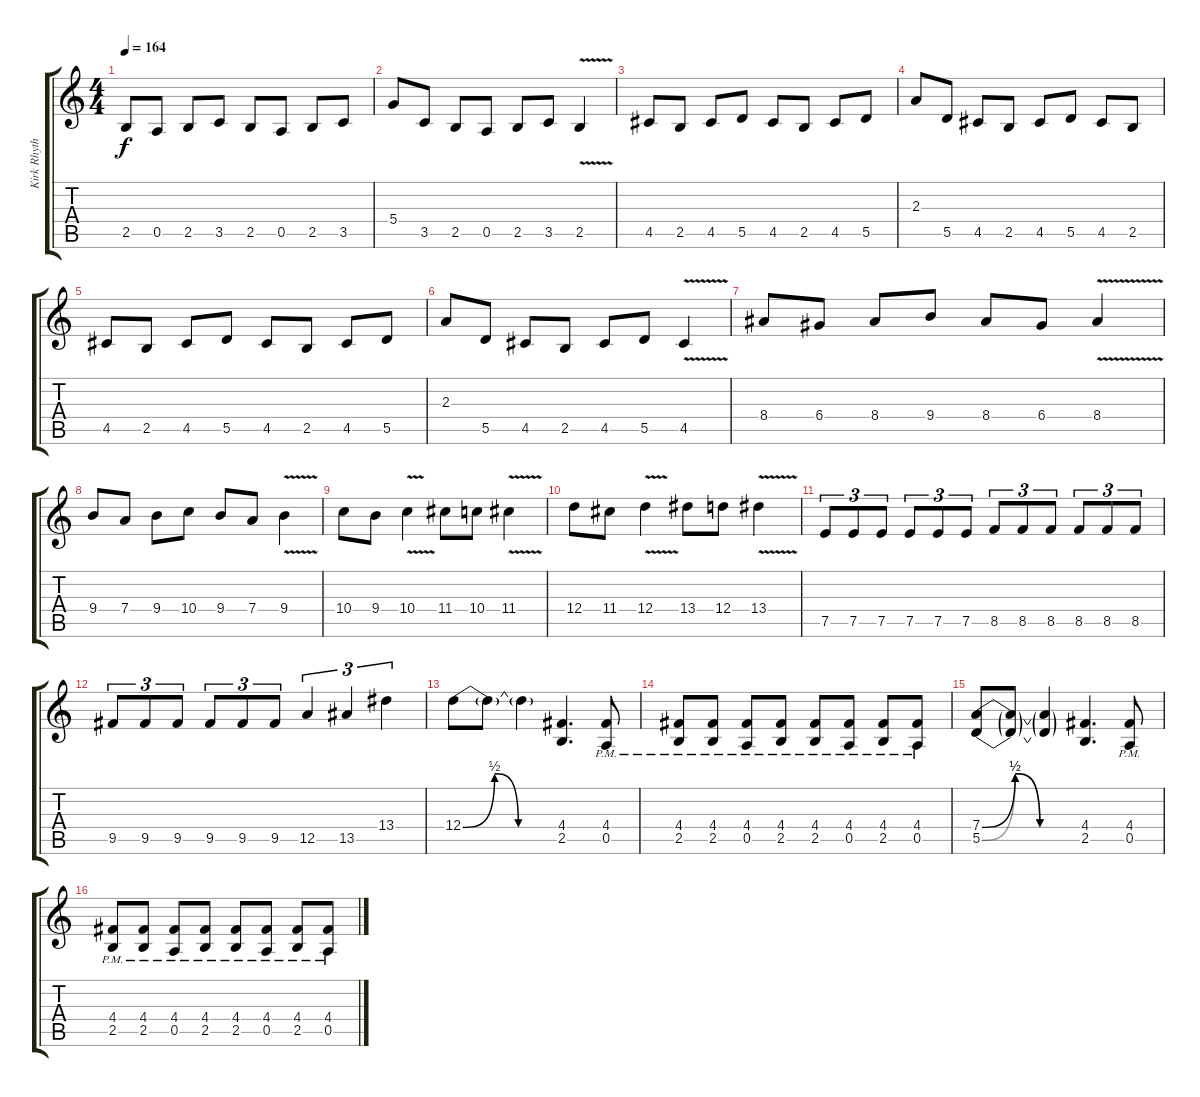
\track ("Kirk Rhythm" "Kirk Rhyth") {instrument distortionguitar}
\staff {score tabs}
\tuning (E4 B3 G3 D3 A2 E2) {hide}
\ts (4 4)
\tempo 164
\clef g2
\ks c
2.5.8{dy f} 0.5.8 2.5.8 3.5.8 2.5.8 0.5.8 2.5.8 3.5.8 |
5.4.8 3.5.8 2.5.8 0.5.8 2.5.8 3.5.8 2.5{v}.4 |
4.5.8 2.5.8 4.5.8 5.5.8 4.5.8 2.5.8 4.5.8 5.5.8 |
2.3.8 5.5.8 4.5.8 2.5.8 4.5.8 5.5.8 4.5.8 2.5.8 |
4.5.8 2.5.8 4.5.8 5.5.8 4.5.8 2.5.8 4.5.8 5.5.8 |
2.3.8 5.5.8 4.5.8 2.5.8 4.5.8 5.5.8 4.5{v}.4 |
8.4.8 6.4.8 8.4.8 9.4.8 8.4.8 6.4.8 8.4{v}.4 |
9.4.8 7.4.8 9.4.8 10.4.8 9.4.8 7.4.8 9.4{v}.4 |
10.4.8 9.4.8 10.4{v}.4 11.4.8 10.4.8 11.4{v}.4 |
12.4.8 11.4.8 12.4{v}.4 13.4.8 12.4.8 13.4{v}.4 |
7.5.8{tu (3 2)} 7.5.8{tu (3 2)} 7.5.8{tu (3 2)} 7.5.8{tu (3 2)} 7.5.8{tu (3 2)} 7.5.8{tu (3 2)} 8.5.8{tu (3 2)} 8.5.8{tu (3 2)} 8.5.8{tu (3 2)} 8.5.8{tu (3 2)} 8.5.8{tu (3 2)} 8.5.8{tu (3 2)} |
9.5.8{tu (3 2)} 9.5.8{tu (3 2)} 9.5.8{tu (3 2)} 9.5.8{tu (3 2)} 9.5.8{tu (3 2)} 9.5.8{tu (3 2)} 12.5.4{tu (3 2)} 13.5.4{tu (3 2)} 13.4.4{tu (3 2)} |
12.4{be (custom 0 0 20 2 35 0 60 0)}.8 12.4{t}.8 12.4{t}.4 (4.4 2.5).4{d} (4.4{pm} 0.5{pm}).8 |
(4.4{pm} 2.5{pm}).8 (4.4{pm} 2.5{pm}).8 (4.4{pm} 0.5{pm}).8 (4.4{pm} 2.5{pm}).8 (4.4{pm} 2.5{pm}).8 (4.4{pm} 0.5{pm}).8 (4.4{pm} 2.5{pm}).8 (4.4{pm} 0.5{pm}).8 |
(7.4{be (custom 0 0 20 2 35 0 60 0)} 5.5{be (custom 0 0 20 2 35 0 60 0)}).8 (7.4{t} 5.5{t}).8 (7.4{t} 5.5{t}).4 (4.4 2.5).4{d} (4.4{pm} 0.5{pm}).8 |
(4.4{pm} 2.5{pm}).8 (4.4{pm} 2.5{pm}).8 (4.4{pm} 0.5{pm}).8 (4.4{pm} 2.5{pm}).8 (4.4{pm} 2.5{pm}).8 (4.4{pm} 0.5{pm}).8 (4.4{pm} 2.5{pm}).8 (4.4{pm} 0.5{pm}).8
